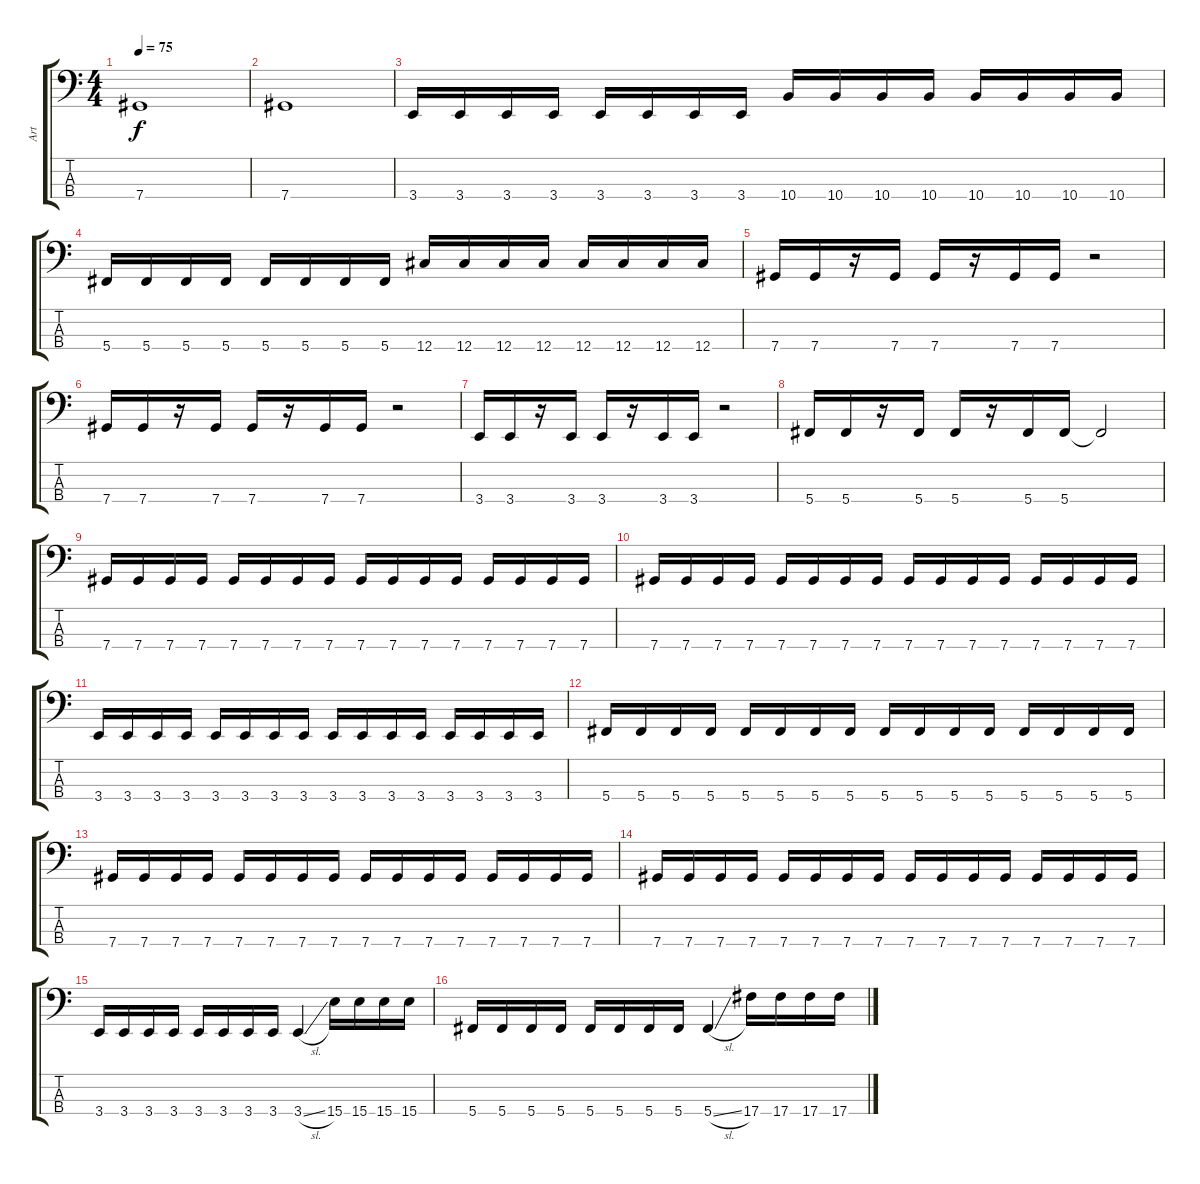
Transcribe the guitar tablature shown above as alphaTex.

\track ("Art" "Art") {instrument electricbassfinger}
\staff {score tabs}
\tuning (Gb2 Db2 Ab1 Db1) {hide}
\ts (4 4)
\tempo 75
\clef f4
\ks c
7.4.1{dy f} |
7.4.1 |
3.4.16 3.4.16 3.4.16 3.4.16 3.4.16 3.4.16 3.4.16 3.4.16 10.4.16 10.4.16 10.4.16 10.4.16 10.4.16 10.4.16 10.4.16 10.4.16 |
5.4.16 5.4.16 5.4.16 5.4.16 5.4.16 5.4.16 5.4.16 5.4.16 12.4.16 12.4.16 12.4.16 12.4.16 12.4.16 12.4.16 12.4.16 12.4.16 |
7.4.16 7.4.16 r.16 7.4.16 7.4.16 r.16 7.4.16 7.4.16 r.2 |
7.4.16 7.4.16 r.16 7.4.16 7.4.16 r.16 7.4.16 7.4.16 r.2 |
3.4.16 3.4.16 r.16 3.4.16 3.4.16 r.16 3.4.16 3.4.16 r.2 |
5.4.16 5.4.16 r.16 5.4.16 5.4.16 r.16 5.4.16 5.4.16 5.4{t}.2 |
7.4.16 7.4.16 7.4.16 7.4.16 7.4.16 7.4.16 7.4.16 7.4.16 7.4.16 7.4.16 7.4.16 7.4.16 7.4.16 7.4.16 7.4.16 7.4.16 |
7.4.16 7.4.16 7.4.16 7.4.16 7.4.16 7.4.16 7.4.16 7.4.16 7.4.16 7.4.16 7.4.16 7.4.16 7.4.16 7.4.16 7.4.16 7.4.16 |
3.4.16 3.4.16 3.4.16 3.4.16 3.4.16 3.4.16 3.4.16 3.4.16 3.4.16 3.4.16 3.4.16 3.4.16 3.4.16 3.4.16 3.4.16 3.4.16 |
5.4.16 5.4.16 5.4.16 5.4.16 5.4.16 5.4.16 5.4.16 5.4.16 5.4.16 5.4.16 5.4.16 5.4.16 5.4.16 5.4.16 5.4.16 5.4.16 |
7.4.16 7.4.16 7.4.16 7.4.16 7.4.16 7.4.16 7.4.16 7.4.16 7.4.16 7.4.16 7.4.16 7.4.16 7.4.16 7.4.16 7.4.16 7.4.16 |
7.4.16 7.4.16 7.4.16 7.4.16 7.4.16 7.4.16 7.4.16 7.4.16 7.4.16 7.4.16 7.4.16 7.4.16 7.4.16 7.4.16 7.4.16 7.4.16 |
3.4.16 3.4.16 3.4.16 3.4.16 3.4.16 3.4.16 3.4.16 3.4.16 3.4{sl}.4 15.4.16 15.4.16 15.4.16 15.4.16 |
5.4.16 5.4.16 5.4.16 5.4.16 5.4.16 5.4.16 5.4.16 5.4.16 5.4{sl}.4 17.4.16 17.4.16 17.4.16 17.4.16
